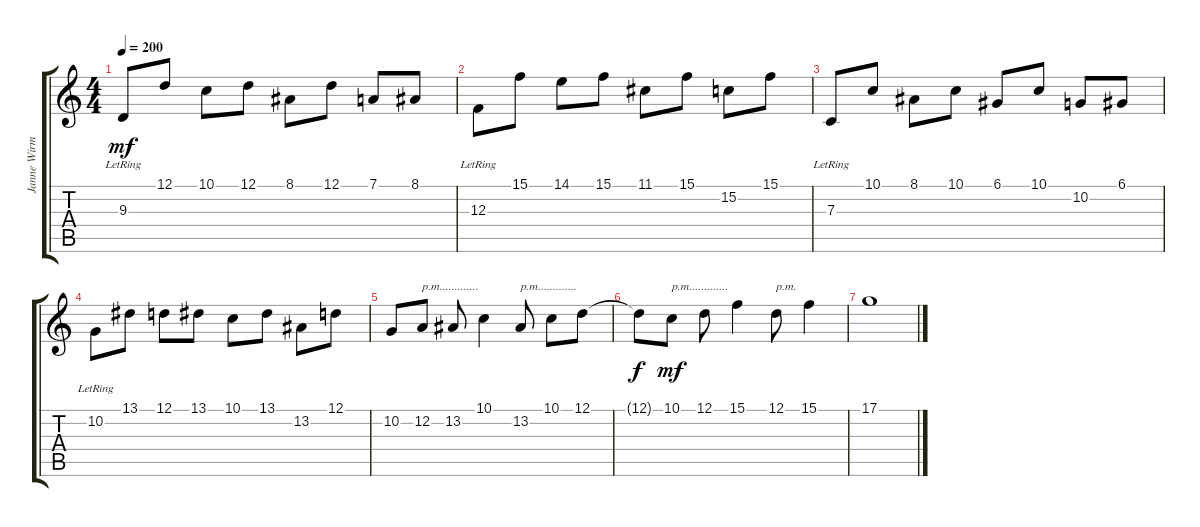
\track ("Janne Wirman" "Janne Wirm") {instrument fx5brightness}
\staff {score tabs}
\tuning (D4 A3 F3 C3 G2 D2) {hide}
\ts (4 4)
\tempo 200
\clef g2
\ks c
9.3{lr}.8{dy mf} 12.1.8 10.1.8 12.1.8 8.1.8 12.1.8 7.1.8 8.1.8 |
12.3{lr}.8 15.1.8 14.1.8 15.1.8 11.1.8 15.1.8 15.2.8 15.1.8 |
7.3{lr}.8 10.1.8 8.1.8 10.1.8 6.1.8 10.1.8 10.2.8 6.1.8 |
10.2{lr}.8 13.1.8 12.1.8 13.1.8 10.1.8 13.1.8 13.2.8 12.1.8 |
10.2.8 12.2.8{txt "p.m............."} 13.2.8 10.1.4 13.2.8{txt "p.m............."} 10.1.8 12.1.8 |
12.1{t}.8{dy f} 10.1.8{txt "p.m............." dy mf} 12.1.8 15.1.4 12.1.8{txt "p.m."} 15.1.4 |
17.1.1
